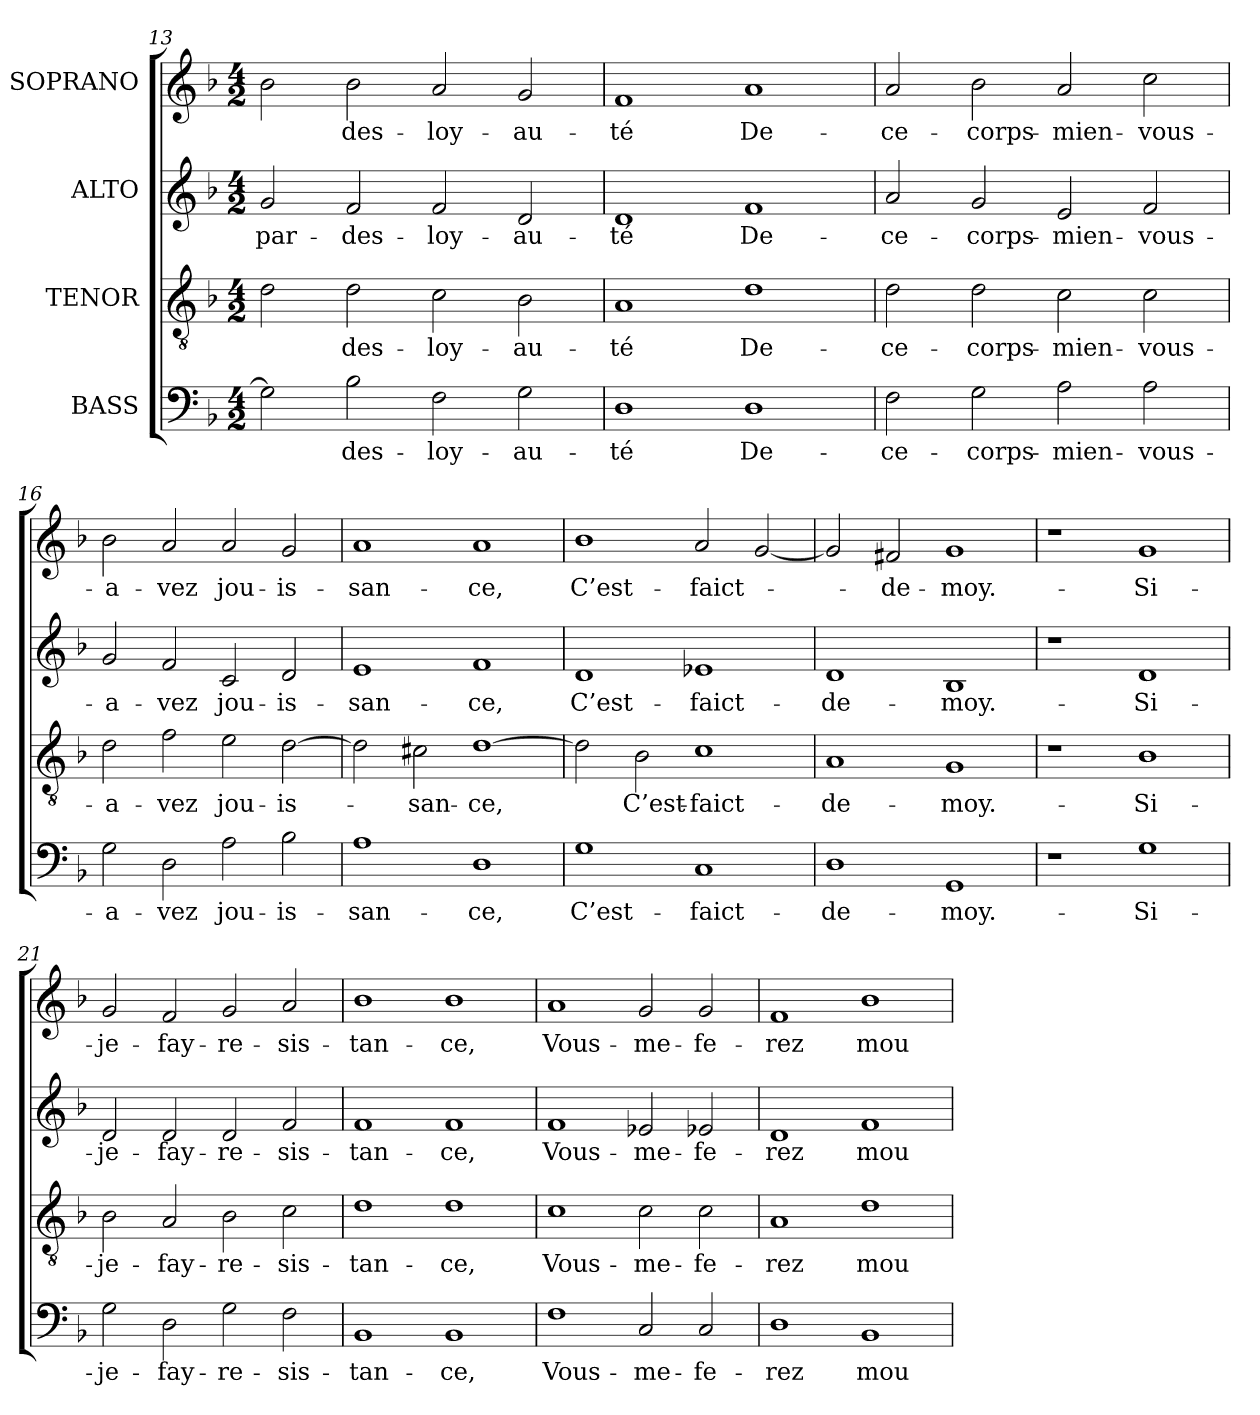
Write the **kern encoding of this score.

**kern	**text	**kern	**text	**kern	**text	**kern	**text
*part4	*part4	*part3	*part3	*part2	*part2	*part1	*part1
*staff4	*staff4	*staff3	*staff3	*staff2	*staff2	*staff1	*staff1
*I"BASS	*	*I"TENOR	*	*I"ALTO	*	*I"SOPRANO	*
*clefF4	*	*clefGv2	*	*clefG2	*	*clefG2	*
*k[b-]	*	*k[b-]	*	*k[b-]	*	*k[b-]	*
*M4/2	*	*M4/2	*	*M4/2	*	*M4/2	*
=13	=13	=13	=13	=13	=13	=13	=13
2G\]	.	2d\	.	2g/	par-	2b-\	.
2B-\	des-	2d\	des-	2f/	des-	2b-\	des-
2F\	-loy-	2c\	-loy-	2f/	-loy-	2a/	-loy-
2G\	-au-	2B-\	-au-	2d/	-au-	2g/	-au-
=14	=14	=14	=14	=14	=14	=14	=14
1D\	-té	1A/	-té	1d/	-té	1f/	-té
1D\	De-	1d\	De-	1f/	De-	1a/	De-
=15	=15	=15	=15	=15	=15	=15	=15
2F\	ce-	2d\	ce-	2a/	ce-	2a/	ce-
2G\	corps-	2d\	corps-	2g/	corps-	2b-\	corps-
2A\	mien-	2c\	mien-	2e/	mien-	2a/	mien-
2A\	vous-	2c\	vous-	2f/	vous-	2cc\	vous-
=16	=16	=16	=16	=16	=16	=16	=16
2G\	a-	2d\	a-	2g/	a-	2b-\	a-
2D\	-vez	2f\	-vez	2f/	-vez	2a/	-vez
2A\	jou-	2e\	jou-	2c/	jou-	2a/	jou-
2B-\	-is-	[2d\	-is-	2d/	-is-	2g/	-is-
=17	=17	=17	=17	=17	=17	=17	=17
1A\	-san-	2d\]	.	1e/	-san-	1a/	-san-
.	.	2c#X\	-san-	.	.	.	.
1D\	-ce,	[1d\	-ce,	1f/	-ce,	1a/	-ce,
=18	=18	=18	=18	=18	=18	=18	=18
1G\	C’est-	2d\]	.	1d/	C’est-	1b-\	C’est-
.	.	2B-\	C’est-	.	.	.	.
1C/	faict-	1c\	faict-	1e-X/	faict-	2a/	faict-
.	.	.	.	.	.	[2g/	.
=19	=19	=19	=19	=19	=19	=19	=19
1D\	de-	1A/	de-	1d/	de-	2g/]	.
.	.	.	.	.	.	2f#X/	de-
1GG/	moy.-	1G/	moy.-	1B-/	moy.-	1g/	moy.-
=20	=20	=20	=20	=20	=20	=20	=20
1r	.	1r	.	1r	.	1r	.
1G\	Si-	1B-\	Si-	1d/	Si-	1g/	Si-
=21	=21	=21	=21	=21	=21	=21	=21
2G\	je-	2B-\	je-	2d/	je-	2g/	je-
2D\	fay-	2A/	fay-	2d/	fay-	2f/	fay-
2G\	re-	2B-\	re-	2d/	re-	2g/	re-
2F\	-sis-	2c\	-sis-	2f/	-sis-	2a/	-sis-
=22	=22	=22	=22	=22	=22	=22	=22
1BB-/	-tan-	1d\	-tan-	1f/	-tan-	1b-\	-tan-
1BB-/	-ce,	1d\	-ce,	1f/	-ce,	1b-\	-ce,
=23	=23	=23	=23	=23	=23	=23	=23
1F\	Vous-	1c\	Vous-	1f/	Vous-	1a/	Vous-
2C/	me-	2c\	me-	2e-X/	me-	2g/	me-
2C/	fe-	2c\	fe-	2e-X/	fe-	2g/	fe-
=24	=24	=24	=24	=24	=24	=24	=24
1D\	-rez	1A/	-rez	1d/	-rez	1f/	-rez
1BB-/	mou-	1d\	mou-	1f/	mou-	1b-\	mou-
=	=	=	=	=	=	=	=
*-	*-	*-	*-	*-	*-	*-	*-
